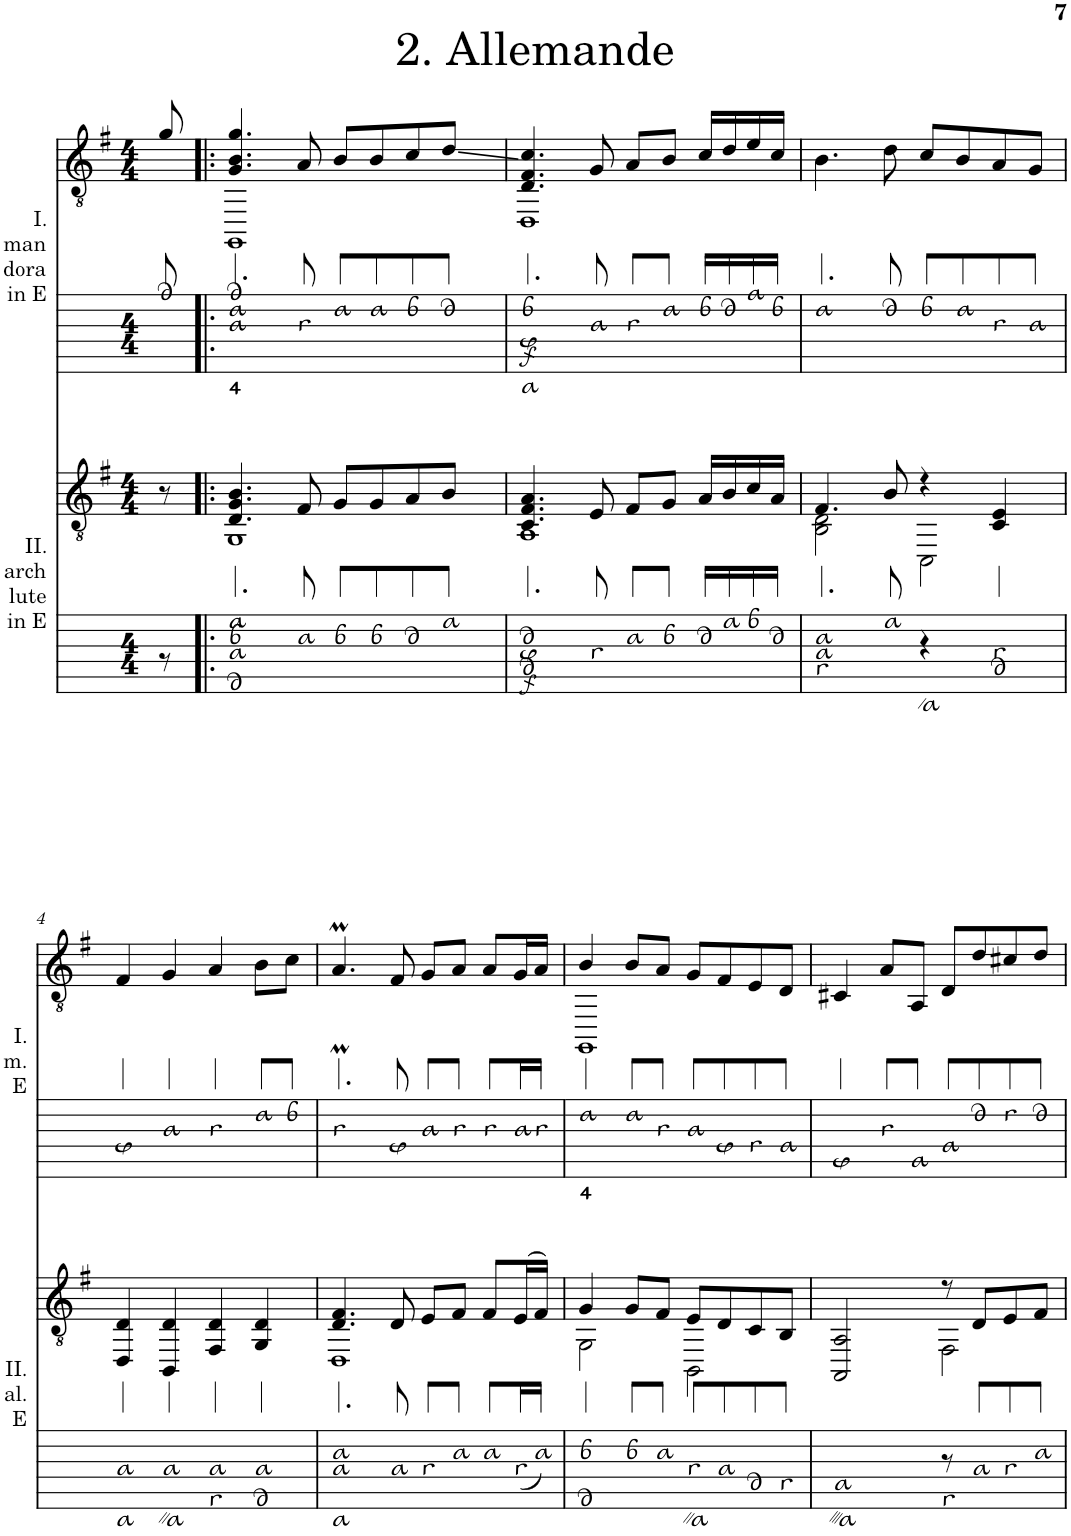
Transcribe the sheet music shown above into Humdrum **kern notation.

**kern	**kern	**kern	**kern
*part2	*part2	*part1	*part1
*staff4	*staff3	*staff2	*staff1
*I"II. arch lute in E	*	*I"I. man dora in E	*
*I'II. al. E	*	*I'I. m. E	*
!!LO:PB:g=z
*stria6	*	*stria6	*
*	*clefGv2	*	*clefGv2
*k[f#]	*k[f#]	*k[f#]	*k[f#]
*M4/4	*M4/4	*M4/4	*M4/4
=	=	=	=
8r	8r	8g/	8g/
=1!|:	=1!|:	=1!|:	=1!|:
*^	*^	*^	*^
4.D/ 4.G/ 4.B/	1GG	4.D/ 4.G/ 4.B/	1GG	4.G/ 4.B/ 4.g/	1GGG	4.G/ 4.B/ 4.g/	1GGG
8F#/	.	8F#/	.	8A/	.	8A/	.
8G/L	.	8G/L	.	8B/L	.	8B/L	.
8G/	.	8G/	.	8B/	.	8B/	.
8A/	.	8A/	.	8c/	.	8c/	.
8B/J	.	8B/J	.	8d/J	.	8d/J	.
=2	=2	=2	=2	=2	=2	=2	=2
4.C/ 4.F#/ 4.A/	1AA	4.C/ 4.F#/ 4.A/	1AA	4.D/ 4.F#/ 4.c/	1DD	4.D/ 4.F#/ 4.c/	1DD
8E/	.	8E/	.	8G/	.	8G/	.
8F#/L	.	8F#/L	.	8A/L	.	8A/L	.
8G/J	.	8G/J	.	8B/J	.	8B/J	.
16A/LL	.	16A/LL	.	16c/LL	.	16c/LL	.
16B/	.	16B/	.	16d/	.	16d/	.
16c/	.	16c/	.	16e/	.	16e/	.
16A/JJ	.	16A/JJ	.	16c/JJ	.	16c/JJ	.
*	*	*	*	*v	*v	*	*
*	*	*	*	*	*v	*v
=3	=3	=3	=3	=3	=3
4.F#/	2BB 2D	4.F#/	2BB\ 2D\	4.B/	4.B\
8B/	.	8B/	.	8d/	8d\
4r	2CC	4r	2CC\	8c/L	8c/L
.	.	.	.	8B/	8B/
4C/ 4E/	.	4C/ 4E/	.	8A/	8A/
.	.	.	.	8G/J	8G/J
*v	*v	*	*	*	*
*	*v	*v	*	*
!!LO:LB:g=z
=4	=4	=4	=4
4DD/ 4D/	4DD/ 4D/	4F#/	4F#/
4BBB/ 4D/	4BBB/ 4D/	4G/	4G/
4FF#/ 4D/	4FF#/ 4D/	4A/	4A/
4GG/ 4D/	4GG/ 4D/	8B/L	8B\L
.	.	8c/J	8c\J
=5	=5	=5	=5
*^	*^	*	*
4.D/ 4.F#/	1DD	4.D/ 4.F#/	1DD	4.AM/	4.AM/
8D/	.	8D/	.	8F#/	8F#/
8E/L	.	8E/L	.	8G/L	8G/L
8F#/J	.	8F#/J	.	8A/J	8A/J
8F#/L	.	8F#/L	.	8A/L	8A/L
16E/L	.	(16E/L	.	16G/L	16G/L
16F#/JJ	.	16F#/JJ)	.	16A/JJ	16A/JJ
=6	=6	=6	=6	=6	=6
*	*	*	*	*^	*^
4G/	2GG	4G/	2GG\	4B/	1GGG	4B/	1GGG
8G/L	.	8G/L	.	8B/L	.	8B/L	.
8F#/J	.	8F#/J	.	8A/J	.	8A/J	.
8E/L	2BBB	8E/L	2BBB\	8G/L	.	8G/L	.
8D/	.	8D/	.	8F#/	.	8F#/	.
8C/	.	8C/	.	8E/	.	8E/	.
8BB/J	.	8BB/J	.	8D/J	.	8D/J	.
*	*	*	*	*v	*v	*	*
*	*	*	*	*	*v	*v
=7	=7	=7	=7	=7	=7
2AAA 2AA	2ryy	2AAA/ 2AA/	2ryy	4C#X/	4C#X/
.	.	.	.	8A/L	8A/L
.	.	.	.	8AA/J	8AA/J
8r	2FF#	8r	2FF#\	8D/L	8D/L
8D/L	.	8D/L	.	8d/	8d/
8E/	.	8E/	.	8c#X/	8c#X/
8F#/J	.	8F#/J	.	8d/J	8d/J
*v	*v	*	*	*	*
*	*v	*v	*	*
=	=	=	=
*-	*-	*-	*-
